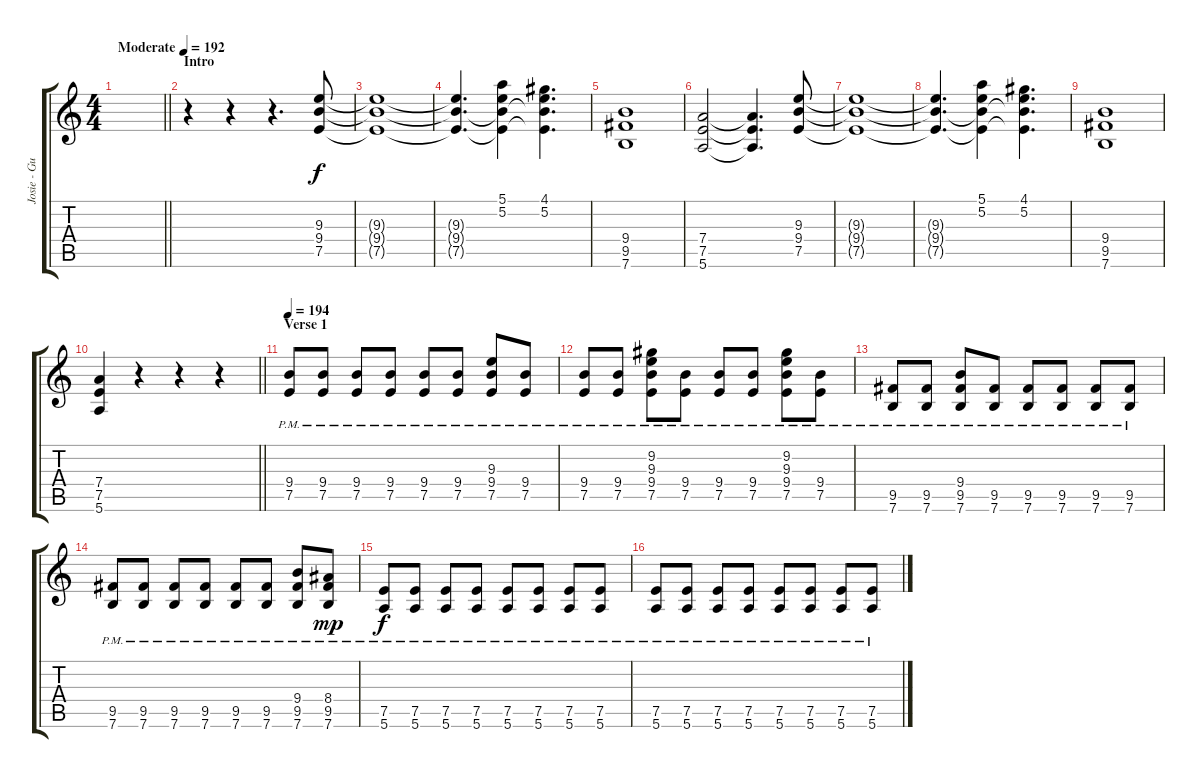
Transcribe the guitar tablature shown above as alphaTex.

\track ("Josie - Guitar" "Josie - Gu") {instrument distortionguitar}
\staff {score tabs}
\tuning (E4 B3 G3 D3 A2 E2) {hide}
\ts (4 4)
\tempo (192 "Moderate")
\clef g2
\barLineRight lightlight
\ks c
|
\section ("" "Intro")
r.4 r.4 r.4{d} (9.3 9.4 7.5).8 |
(9.3{t} 9.4{t} 7.5{t}).1 |
(9.3{t} 9.4{t} 7.5{t}).4{d} (5.1 5.2 9.4{t} 7.5{t}).4 (4.1 5.2 9.4{t} 7.5{t}).4{d} |
(9.4 9.5 7.6).1 |
(7.4 7.5 5.6).2 (7.4{t} 7.5{t} 5.6{t}).4{d} (9.3 9.4 7.5).8 |
(9.3{t} 9.4{t} 7.5{t}).1 |
(9.3{t} 9.4{t} 7.5{t}).4{d} (5.1 5.2 9.4{t} 7.5{t}).4 (4.1 5.2 9.4{t} 7.5{t}).4{d} |
(9.4 9.5 7.6).1 |
\barLineRight lightlight
(7.4 7.5 5.6).4 r.4 r.4 r.4 |
\section ("" "Verse 1")
\tempo 194
(9.4{pm} 7.5{pm}).8 (9.4{pm} 7.5{pm}).8 (9.4{pm} 7.5{pm}).8 (9.4{pm} 7.5{pm}).8 (9.4{pm} 7.5{pm}).8 (9.4{pm} 7.5{pm}).8 (9.3{pm} 9.4{pm} 7.5{pm}).8 (9.4{pm} 7.5{pm}).8 |
(9.4{pm} 7.5{pm}).8 (9.4{pm} 7.5{pm}).8 (9.2{pm} 9.3{pm} 9.4{pm} 7.5{pm}).8 (9.4{pm} 7.5{pm}).8 (9.4{pm} 7.5{pm}).8 (9.4{pm} 7.5{pm}).8 (9.2{pm} 9.3{pm} 9.4{pm} 7.5{pm}).8 (9.4{pm} 7.5{pm}).8 |
(9.5{pm} 7.6{pm}).8 (9.5{pm} 7.6{pm}).8 (9.4{pm} 9.5{pm} 7.6{pm}).8 (9.5{pm} 7.6{pm}).8 (9.5{pm} 7.6{pm}).8 (9.5{pm} 7.6{pm}).8 (9.5{pm} 7.6{pm}).8 (9.5{pm} 7.6{pm}).8 |
(9.5{pm} 7.6{pm}).8 (9.5{pm} 7.6{pm}).8 (9.5{pm} 7.6{pm}).8 (9.5{pm} 7.6{pm}).8 (9.5{pm} 7.6{pm}).8 (9.5{pm} 7.6{pm}).8 (9.4{pm} 9.5{pm} 7.6{pm}).8 (8.4{pm} 9.5{pm} 7.6{pm}).8{dy mp} |
(7.5{pm} 5.6{pm}).8{dy f} (7.5{pm} 5.6{pm}).8 (7.5{pm} 5.6{pm}).8 (7.5{pm} 5.6{pm}).8 (7.5{pm} 5.6{pm}).8 (7.5{pm} 5.6{pm}).8 (7.5{pm} 5.6{pm}).8 (7.5{pm} 5.6{pm}).8 |
(7.5{pm} 5.6{pm}).8 (7.5{pm} 5.6{pm}).8 (7.5{pm} 5.6{pm}).8 (7.5{pm} 5.6{pm}).8 (7.5{pm} 5.6{pm}).8 (7.5{pm} 5.6{pm}).8 (7.5{pm} 5.6{pm}).8 (7.5{pm} 5.6{pm}).8
